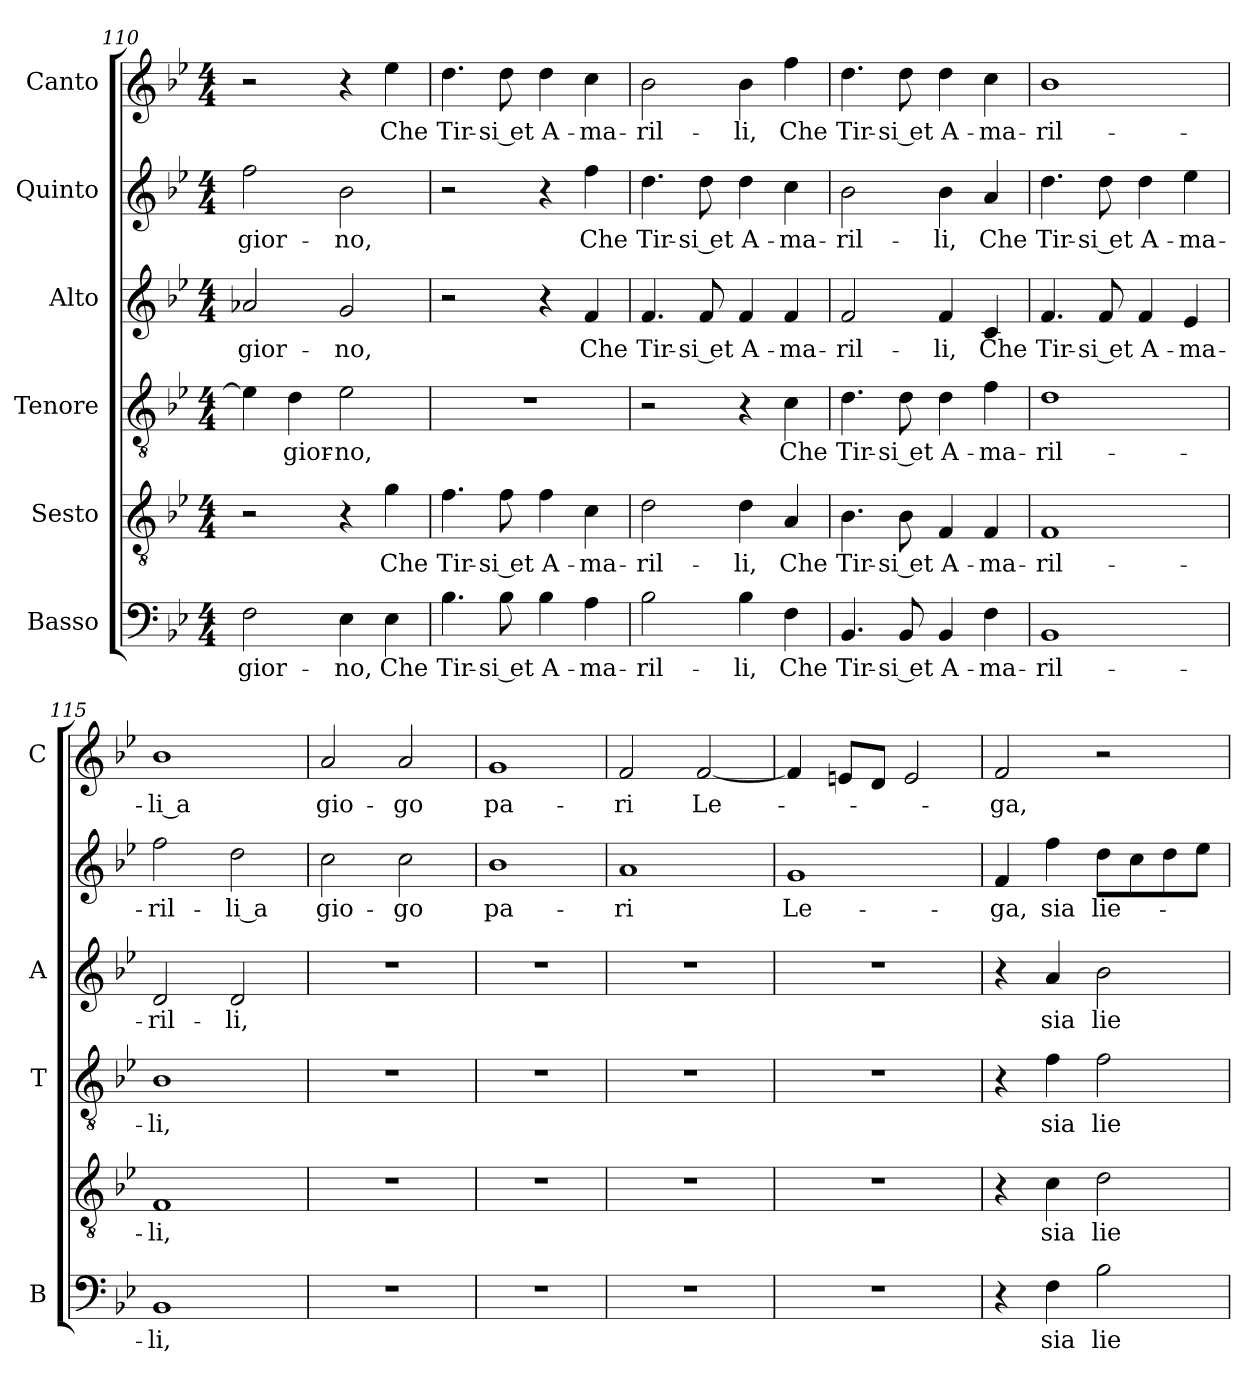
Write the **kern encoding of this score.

**kern	**text	**kern	**text	**kern	**text	**kern	**text	**kern	**text	**kern	**text
*part6	*part6	*part5	*part5	*part4	*part4	*part3	*part3	*part2	*part2	*part1	*part1
*staff6	*staff6	*staff5	*staff5	*staff4	*staff4	*staff3	*staff3	*staff2	*staff2	*staff1	*staff1
*I"Basso	*	*I"Sesto	*	*I"Tenore	*	*I"Alto	*	*I"Quinto	*	*I"Canto	*
*I'B	*	*	*	*I'T	*	*I'A	*	*	*	*I'C	*
!!LO:LB:g=z
*clefF4	*	*clefGv2	*	*clefGv2	*	*clefG2	*	*clefG2	*	*clefG2	*
*k[b-e-]	*	*k[b-e-]	*	*k[b-e-]	*	*k[b-e-]	*	*k[b-e-]	*	*k[b-e-]	*
*B-:	*	*B-:	*	*B-:	*	*B-:	*	*B-:	*	*B-:	*
*M4/4	*	*M4/4	*	*M4/4	*	*M4/4	*	*M4/4	*	*M4/4	*
=110	=110	=110	=110	=110	=110	=110	=110	=110	=110	=110	=110
!	!LO:LY:b	!	!	!	!	!	!LO:LY:b	!	!LO:LY:b	!	!
2F\	gior-	2r	.	4e-\]	.	2a-X/	gior-	2ff\	gior-	2r	.
!	!	!	!	!	!LO:LY:b	!	!	!	!	!	!
.	.	.	.	4d\	gior-	.	.	.	.	.	.
!	!LO:LY:b	!	!	!	!LO:LY:b	!	!LO:LY:b	!	!LO:LY:b	!	!
4E-\	-no,	4r	.	2e-\	-no,	2g/	-no,	2b-\	-no,	4r	.
!	!LO:LY:b	!	!LO:LY:b	!	!	!	!	!	!	!	!LO:LY:b
4E-\	Che	4g\	Che	.	.	.	.	.	.	4ee-\	Che
=111	=111	=111	=111	=111	=111	=111	=111	=111	=111	=111	=111
!	!LO:LY:b	!	!LO:LY:b	!	!	!	!	!	!	!	!LO:LY:b
4.B-\	Tir-	4.f\	Tir-	1r	.	2r	.	2r	.	4.dd\	Tir-
!	!LO:LY:b	!	!LO:LY:b	!	!	!	!	!	!	!	!LO:LY:b
8B-\	-si et	8f\	-si et	.	.	.	.	.	.	8dd\	-si et
!	!LO:LY:b	!	!LO:LY:b	!	!	!	!	!	!	!	!LO:LY:b
4B-\	A-	4f\	A-	.	.	4r	.	4r	.	4dd\	A-
!	!LO:LY:b	!	!LO:LY:b	!	!	!	!LO:LY:b	!	!LO:LY:b	!	!LO:LY:b
4A\	-ma-	4c\	-ma-	.	.	4f/	Che	4ff\	Che	4cc\	-ma-
=112	=112	=112	=112	=112	=112	=112	=112	=112	=112	=112	=112
!	!LO:LY:b	!	!LO:LY:b	!	!	!	!LO:LY:b	!	!LO:LY:b	!	!LO:LY:b
2B-\	-ril-	2d\	-ril-	2r	.	4.f/	Tir-	4.dd\	Tir-	2b-\	-ril-
!	!	!	!	!	!	!	!LO:LY:b	!	!LO:LY:b	!	!
.	.	.	.	.	.	8f/	-si et	8dd\	-si et	.	.
!	!LO:LY:b	!	!LO:LY:b	!	!	!	!LO:LY:b	!	!LO:LY:b	!	!LO:LY:b
4B-\	-li,	4d\	-li,	4r	.	4f/	A-	4dd\	A-	4b-\	-li,
!	!LO:LY:b	!	!LO:LY:b	!	!LO:LY:b	!	!LO:LY:b	!	!LO:LY:b	!	!LO:LY:b
4F\	Che	4A/	Che	4c\	Che	4f/	-ma-	4cc\	-ma-	4ff\	Che
=113	=113	=113	=113	=113	=113	=113	=113	=113	=113	=113	=113
!	!LO:LY:b	!	!LO:LY:b	!	!LO:LY:b	!	!LO:LY:b	!	!LO:LY:b	!	!LO:LY:b
4.BB-/	Tir-	4.B-\	Tir-	4.d\	Tir-	2f/	-ril-	2b-\	-ril-	4.dd\	Tir-
!	!LO:LY:b	!	!LO:LY:b	!	!LO:LY:b	!	!	!	!	!	!LO:LY:b
8BB-/	-si et	8B-\	-si et	8d\	-si et	.	.	.	.	8dd\	-si et
!	!LO:LY:b	!	!LO:LY:b	!	!LO:LY:b	!	!LO:LY:b	!	!LO:LY:b	!	!LO:LY:b
4BB-/	A-	4F/	A-	4d\	A-	4f/	-li,	4b-\	-li,	4dd\	A-
!	!LO:LY:b	!	!LO:LY:b	!	!LO:LY:b	!	!LO:LY:b	!	!LO:LY:b	!	!LO:LY:b
4F\	-ma-	4F/	-ma-	4f\	-ma-	4c/	Che	4a/	Che	4cc\	-ma-
=114	=114	=114	=114	=114	=114	=114	=114	=114	=114	=114	=114
!	!LO:LY:b	!	!LO:LY:b	!	!LO:LY:b	!	!LO:LY:b	!	!LO:LY:b	!	!LO:LY:b
1BB-	-ril-	1F	-ril-	1d	-ril-	4.f/	Tir-	4.dd\	Tir-	1b-	-ril-
!	!	!	!	!	!	!	!LO:LY:b	!	!LO:LY:b	!	!
.	.	.	.	.	.	8f/	-si et	8dd\	-si et	.	.
!	!	!	!	!	!	!	!LO:LY:b	!	!LO:LY:b	!	!
.	.	.	.	.	.	4f/	A-	4dd\	A-	.	.
!	!	!	!	!	!	!	!LO:LY:b	!	!LO:LY:b	!	!
.	.	.	.	.	.	4e-/	-ma-	4ee-\	-ma-	.	.
=115	=115	=115	=115	=115	=115	=115	=115	=115	=115	=115	=115
!	!LO:LY:b	!	!LO:LY:b	!	!LO:LY:b	!	!LO:LY:b	!	!LO:LY:b	!	!LO:LY:b
1BB-	-li,	1F	-li,	1B-	-li,	2d/	-ril-	2ff\	-ril-	1b-	-li a
!	!	!	!	!	!	!	!LO:LY:b	!	!LO:LY:b	!	!
.	.	.	.	.	.	2d/	-li,	2dd\	-li a	.	.
=116	=116	=116	=116	=116	=116	=116	=116	=116	=116	=116	=116
!	!	!	!	!	!	!	!	!	!LO:LY:b	!	!LO:LY:b
1r	.	1r	.	1r	.	1r	.	2cc\	gio-	2a/	gio-
!	!	!	!	!	!	!	!	!	!LO:LY:b	!	!LO:LY:b
.	.	.	.	.	.	.	.	2cc\	-go	2a/	-go
=117	=117	=117	=117	=117	=117	=117	=117	=117	=117	=117	=117
!	!	!	!	!	!	!	!	!	!LO:LY:b	!	!LO:LY:b
1r	.	1r	.	1r	.	1r	.	1b-	pa-	1g	pa-
=118	=118	=118	=118	=118	=118	=118	=118	=118	=118	=118	=118
!	!	!	!	!	!	!	!	!	!LO:LY:b	!	!LO:LY:b
1r	.	1r	.	1r	.	1r	.	1a	-ri	2f/	-ri
!	!	!	!	!	!	!	!	!	!	!	!LO:LY:b
.	.	.	.	.	.	.	.	.	.	[2f/	Le-
=119	=119	=119	=119	=119	=119	=119	=119	=119	=119	=119	=119
!	!	!	!	!	!	!	!	!	!LO:LY:b	!	!
1r	.	1r	.	1r	.	1r	.	1g	Le-	4f/]	.
.	.	.	.	.	.	.	.	.	.	8en/L	.
.	.	.	.	.	.	.	.	.	.	8d/J	.
.	.	.	.	.	.	.	.	.	.	2e/	.
!!LO:LB:g=z
=120	=120	=120	=120	=120	=120	=120	=120	=120	=120	=120	=120
!	!	!	!	!	!	!	!	!	!LO:LY:b	!	!LO:LY:b
4r	.	4r	.	4r	.	4r	.	4f/	-ga,	2f/	-ga,
!	!LO:LY:b	!	!LO:LY:b	!	!LO:LY:b	!	!LO:LY:b	!	!LO:LY:b	!	!
4F\	sia	4c\	sia	4f\	sia	4a/	sia	4ff\	sia	.	.
!	!LO:LY:b	!	!LO:LY:b	!	!LO:LY:b	!	!LO:LY:b	!	!LO:LY:b	!	!
2B-\	lie-	2d\	lie-	2f\	lie-	2b-\	lie-	8dd\L	lie-	2r	.
.	.	.	.	.	.	.	.	8cc\	.	.	.
.	.	.	.	.	.	.	.	8dd\	.	.	.
.	.	.	.	.	.	.	.	8ee-\J	.	.	.
=	=	=	=	=	=	=	=	=	=	=	=
*-	*-	*-	*-	*-	*-	*-	*-	*-	*-	*-	*-
